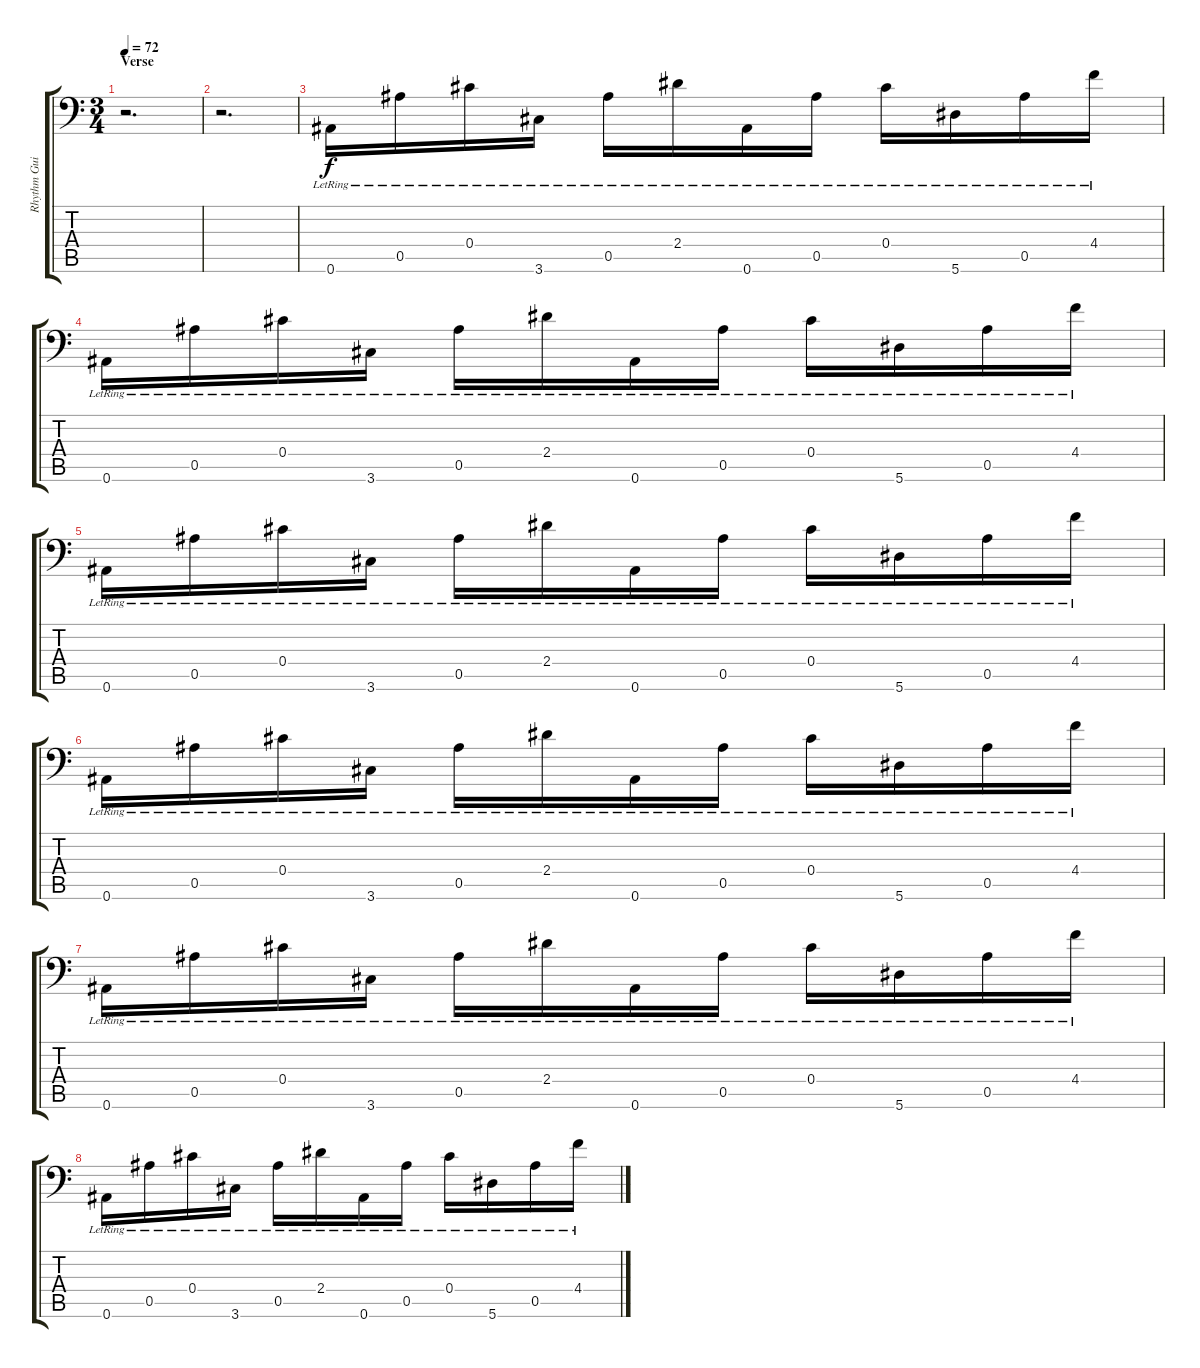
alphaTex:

\track ("Rhythm Guitar 1" "Rhythm Gui") {instrument acousticguitarsteel}
\staff {score tabs}
\tuning (Db4 Bb3 Gb3 Db3 Bb2 Bb1) {hide}
\ts (3 4)
\section ("" "Verse")
\tempo 72
\clef f4
\ks c
r.2{d dy f} |
r.2{d} |
0.6{lr}.16 0.5{lr}.16 0.4{lr}.16 3.6{lr}.16 0.5{lr}.16 2.4{lr}.16 0.6{lr}.16 0.5{lr}.16 0.4{lr}.16 5.6{lr}.16 0.5{lr}.16 4.4{lr}.16 |
0.6{lr}.16 0.5{lr}.16 0.4{lr}.16 3.6{lr}.16 0.5{lr}.16 2.4{lr}.16 0.6{lr}.16 0.5{lr}.16 0.4{lr}.16 5.6{lr}.16 0.5{lr}.16 4.4{lr}.16 |
0.6{lr}.16 0.5{lr}.16 0.4{lr}.16 3.6{lr}.16 0.5{lr}.16 2.4{lr}.16 0.6{lr}.16 0.5{lr}.16 0.4{lr}.16 5.6{lr}.16 0.5{lr}.16 4.4{lr}.16 |
0.6{lr}.16 0.5{lr}.16 0.4{lr}.16 3.6{lr}.16 0.5{lr}.16 2.4{lr}.16 0.6{lr}.16 0.5{lr}.16 0.4{lr}.16 5.6{lr}.16 0.5{lr}.16 4.4{lr}.16 |
0.6{lr}.16 0.5{lr}.16 0.4{lr}.16 3.6{lr}.16 0.5{lr}.16 2.4{lr}.16 0.6{lr}.16 0.5{lr}.16 0.4{lr}.16 5.6{lr}.16 0.5{lr}.16 4.4{lr}.16 |
0.6{lr}.16 0.5{lr}.16 0.4{lr}.16 3.6{lr}.16 0.5{lr}.16 2.4{lr}.16 0.6{lr}.16 0.5{lr}.16 0.4{lr}.16 5.6{lr}.16 0.5{lr}.16 4.4{lr}.16
